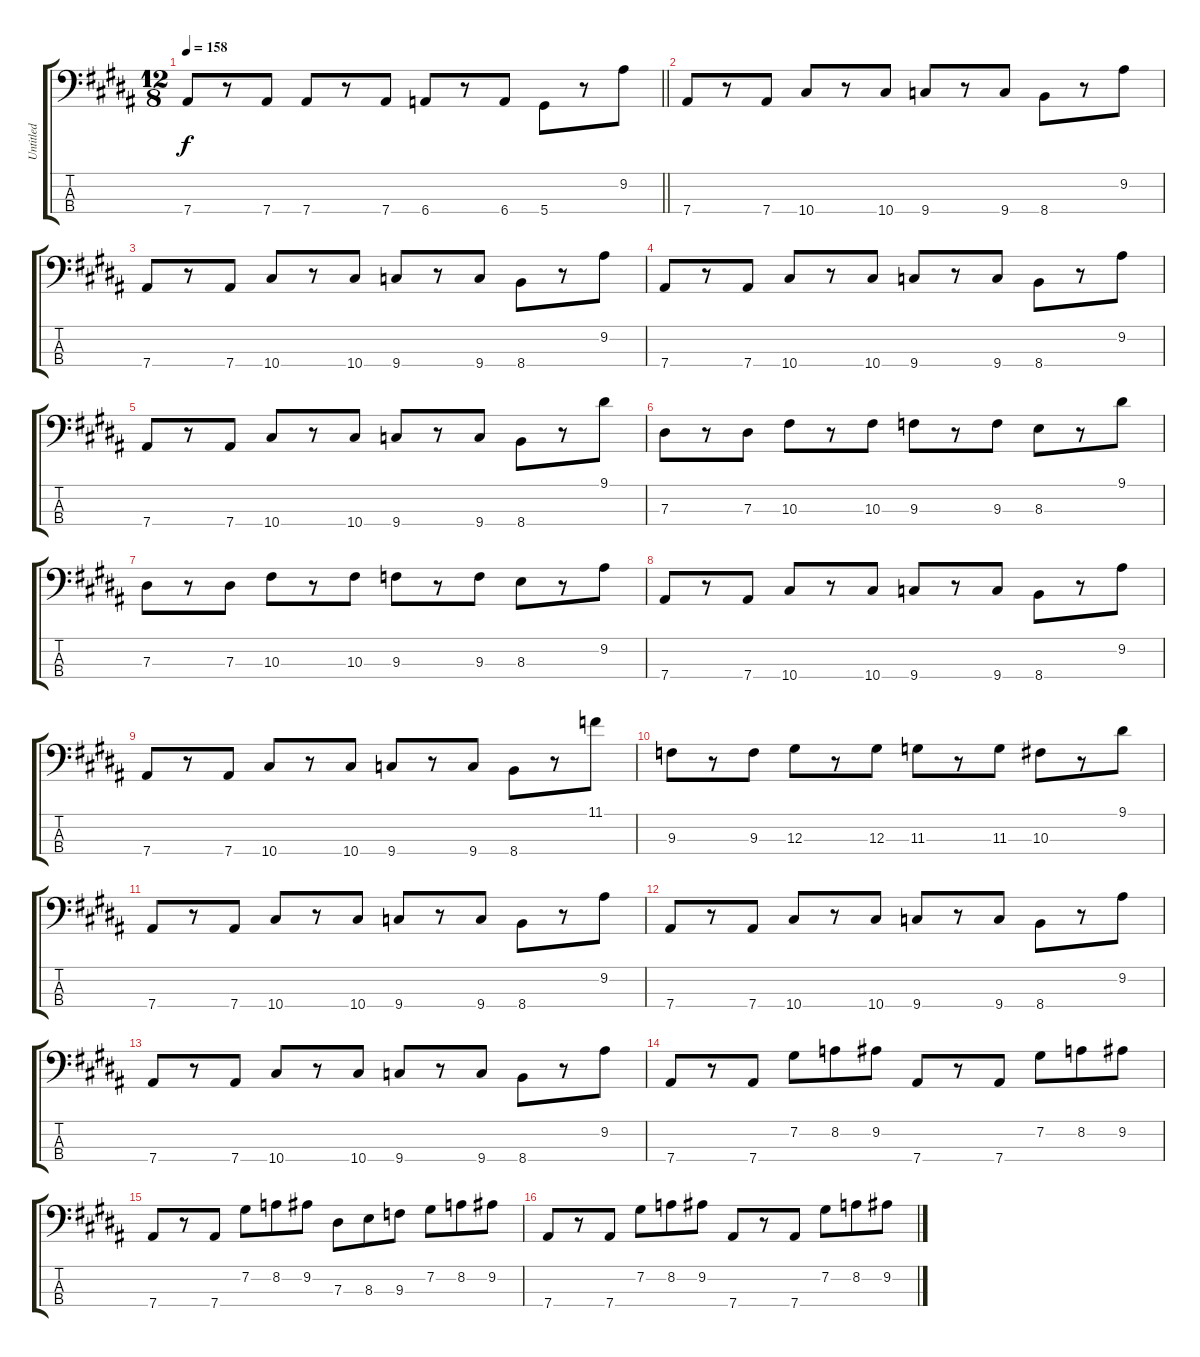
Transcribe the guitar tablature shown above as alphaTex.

\track ("Untitled" "Untitled") {instrument electricbassfinger}
\staff {score tabs}
\tuning (Gb2 Db2 Ab1 Eb1) {hide}
\ts (12 8)
\tempo 158
\clef f4
\barLineRight lightlight
\ks g#minor
7.4.8{dy f} r.8 7.4.8 7.4.8 r.8 7.4.8 6.4.8 r.8 6.4.8 5.4.8 r.8 9.2.8 |
\ks b
7.4.8 r.8 7.4.8 10.4.8 r.8 10.4.8 9.4.8 r.8 9.4.8 8.4.8 r.8 9.2.8 |
\ks g#minor
7.4.8 r.8 7.4.8 10.4.8 r.8 10.4.8 9.4.8 r.8 9.4.8 8.4.8 r.8 9.2.8 |
\ks b
7.4.8 r.8 7.4.8 10.4.8 r.8 10.4.8 9.4.8 r.8 9.4.8 8.4.8 r.8 9.2.8 |
\ks g#minor
7.4.8 r.8 7.4.8 10.4.8 r.8 10.4.8 9.4.8 r.8 9.4.8 8.4.8 r.8 9.1.8 |
\ks b
7.3.8 r.8 7.3.8 10.3.8 r.8 10.3.8 9.3.8 r.8 9.3.8 8.3.8 r.8 9.1.8 |
\ks g#minor
7.3.8 r.8 7.3.8 10.3.8 r.8 10.3.8 9.3.8 r.8 9.3.8 8.3.8 r.8 9.2.8 |
\ks b
7.4.8 r.8 7.4.8 10.4.8 r.8 10.4.8 9.4.8 r.8 9.4.8 8.4.8 r.8 9.2.8 |
\ks g#minor
7.4.8 r.8 7.4.8 10.4.8 r.8 10.4.8 9.4.8 r.8 9.4.8 8.4.8 r.8 11.1.8 |
\ks b
9.3.8 r.8 9.3.8 12.3.8 r.8 12.3.8 11.3.8 r.8 11.3.8 10.3.8 r.8 9.1.8 |
\ks g#minor
7.4.8 r.8 7.4.8 10.4.8 r.8 10.4.8 9.4.8 r.8 9.4.8 8.4.8 r.8 9.2.8 |
\ks b
7.4.8 r.8 7.4.8 10.4.8 r.8 10.4.8 9.4.8 r.8 9.4.8 8.4.8 r.8 9.2.8 |
\ks g#minor
7.4.8 r.8 7.4.8 10.4.8 r.8 10.4.8 9.4.8 r.8 9.4.8 8.4.8 r.8 9.2.8 |
\ks b
7.4.8 r.8 7.4.8 7.2.8 8.2.8 9.2.8 7.4.8 r.8 7.4.8 7.2.8 8.2.8 9.2.8 |
\ks g#minor
7.4.8 r.8 7.4.8 7.2.8 8.2.8 9.2.8 7.3.8 8.3.8 9.3.8 7.2.8 8.2.8 9.2.8 |
\ks b
7.4.8 r.8 7.4.8 7.2.8 8.2.8 9.2.8 7.4.8 r.8 7.4.8 7.2.8 8.2.8 9.2.8
